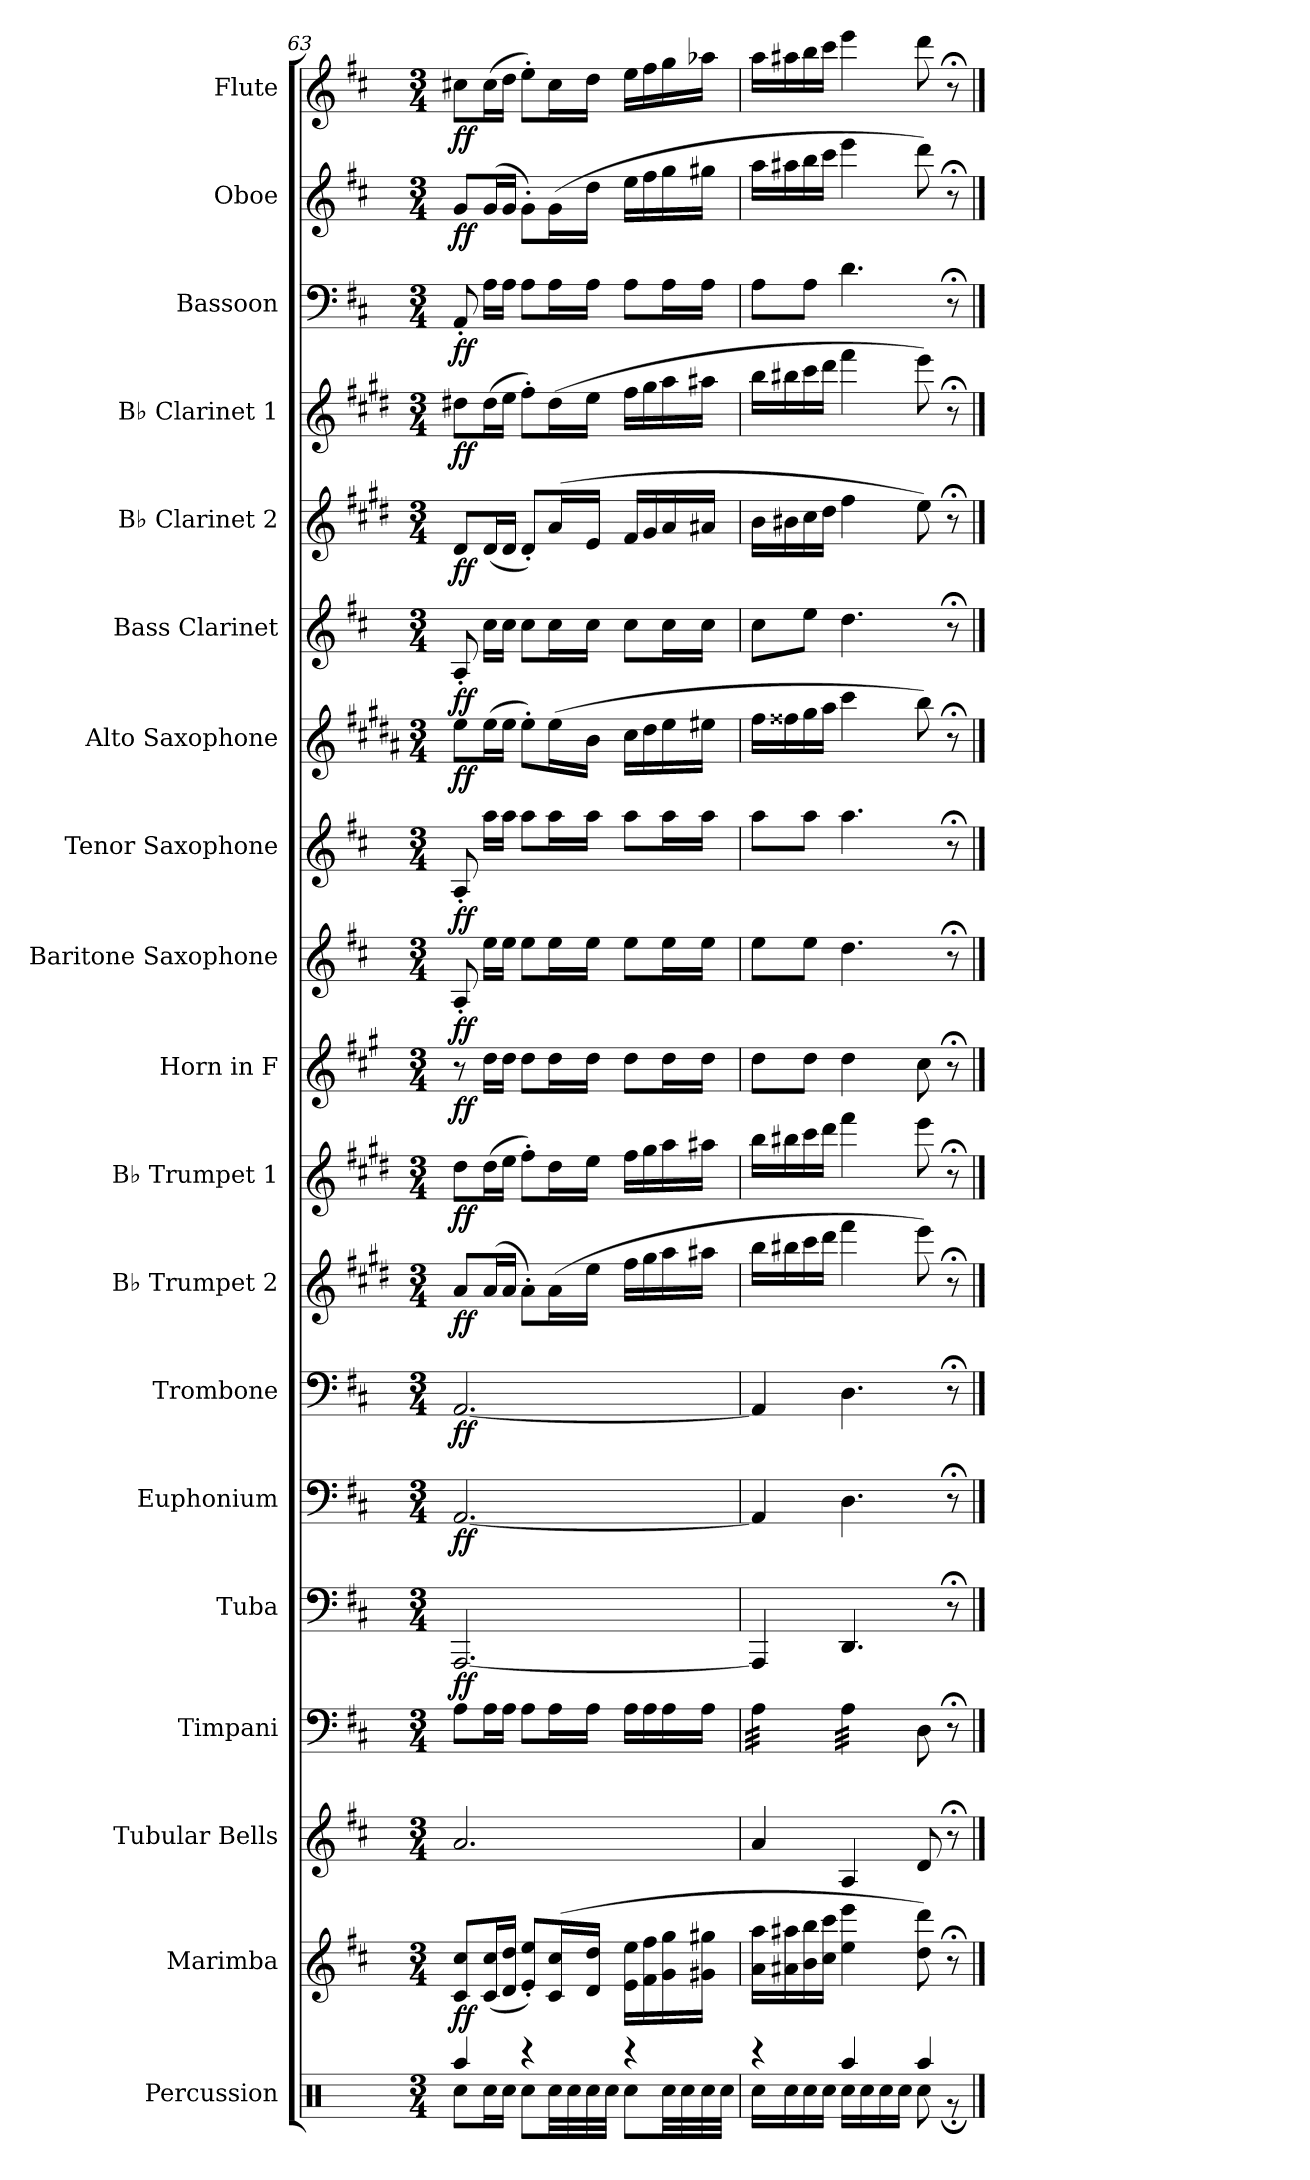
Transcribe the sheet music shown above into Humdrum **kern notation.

**kern	**kern	**dynam	**kern	**kern	**kern	**dynam	**kern	**dynam	**kern	**dynam	**kern	**dynam	**kern	**dynam	**kern	**dynam	**kern	**dynam	**kern	**dynam	**kern	**dynam	**kern	**dynam	**kern	**dynam	**kern	**dynam	**kern	**dynam	**kern	**dynam	**kern	**dynam
*part19	*part18	*part18	*part17	*part16	*part15	*part15	*part14	*part14	*part13	*part13	*part12	*part12	*part11	*part11	*part10	*part10	*part9	*part9	*part8	*part8	*part7	*part7	*part6	*part6	*part5	*part5	*part4	*part4	*part3	*part3	*part2	*part2	*part1	*part1
*staff19	*staff18	*staff18	*staff17	*staff16	*staff15	*staff15	*staff14	*staff14	*staff13	*staff13	*staff12	*staff12	*staff11	*staff11	*staff10	*staff10	*staff9	*staff9	*staff8	*staff8	*staff7	*staff7	*staff6	*staff6	*staff5	*staff5	*staff4	*staff4	*staff3	*staff3	*staff2	*staff2	*staff1	*staff1
*I"Percussion	*I"Marimba	*	*I"Tubular Bells	*I"Timpani	*I"Tuba	*	*I"Euphonium	*	*I"Trombone	*	*I"B♭ Trumpet 2	*	*I"B♭ Trumpet 1	*	*I"Horn in F	*	*I"Baritone Saxophone	*	*I"Tenor Saxophone	*	*I"Alto Saxophone	*	*I"Bass Clarinet	*	*I"B♭ Clarinet 2	*	*I"B♭ Clarinet 1	*	*I"Bassoon	*	*I"Oboe	*	*I"Flute	*
*I'Perc.	*I'Mrm.	*	*I'T.B.	*I'Timp.	*I'Tba.	*	*I'Euph.	*	*I'Tbn.	*	*I'B♭ Tpt. 2	*	*I'B♭ Tpt. 1	*	*	*	*I'Bar. Sax.	*	*I'T. Sax.	*	*I'A. Sax.	*	*I'B. Cl.	*	*I'B♭ Cl. 2	*	*I'B♭ Cl. 1	*	*I'Bsn.	*	*I'Ob.	*	*I'Fl.	*
!!LO:PB:g=z
*clefX	*clefG2	*	*clefG2	*clefF4	*clefF4	*	*clefF4	*	*clefF4	*	*clefG2	*	*clefG2	*	*clefG2	*	*clefG2	*	*clefG2	*	*clefG2	*	*clefG2	*	*clefG2	*	*clefG2	*	*clefF4	*	*clefG2	*	*clefG2	*
*	*	*	*	*	*	*	*	*	*	*	*ITrd1c2	*	*ITrd1c2	*	*ITrd4c7	*	*ITrd12c21	*	*ITrd8c14	*	*ITrd5c9	*	*ITrd8c14	*	*ITrd1c2	*	*ITrd1c2	*	*	*	*	*	*	*
*k[]	*k[f#c#]	*	*k[f#c#]	*k[f#c#]	*k[f#c#]	*	*k[f#c#]	*	*k[f#c#]	*	*k[f#c#]	*	*k[f#c#]	*	*k[f#c#]	*	*k[f#c#]	*	*k[f#c#]	*	*k[f#c#]	*	*k[f#c#]	*	*k[f#c#]	*	*k[f#c#]	*	*k[f#c#]	*	*k[f#c#]	*	*k[f#c#]	*
*M3/4	*M3/4	*	*M3/4	*M3/4	*M3/4	*	*M3/4	*	*M3/4	*	*M3/4	*	*M3/4	*	*M3/4	*	*M3/4	*	*M3/4	*	*M3/4	*	*M3/4	*	*M3/4	*	*M3/4	*	*M3/4	*	*M3/4	*	*M3/4	*
=63	=63	=63	=63	=63	=63	=63	=63	=63	=63	=63	=63	=63	=63	=63	=63	=63	=63	=63	=63	=63	=63	=63	=63	=63	=63	=63	=63	=63	=63	=63	=63	=63	=63	=63
*^	*	*	*	*	*	*	*	*	*	*	*	*	*	*	*	*	*	*	*	*	*	*	*	*	*	*	*	*	*	*	*	*	*	*
!	!	!	!LO:DY:b	!	!	!	!LO:DY:b	!	!LO:DY:b	!	!LO:DY:b	!	!LO:DY:b	!	!LO:DY:b	!	!LO:DY:b	!	!LO:DY:b	!	!LO:DY:b	!	!LO:DY:b	!	!LO:DY:b	!	!LO:DY:b	!	!LO:DY:b	!	!LO:DY:b	!	!LO:DY:b	!	!LO:DY:b
4Raa/	8Rcc\L	8c#/ 8cc#/L	ff	2.a/	8A\L	[2.AAA/	ff	[2.AA/	ff	[2.AA/	ff	8g/L	ff	8cc#\L	ff	8r	ff	8AA'/	ff	8AA'/	ff	8g\L	ff	8AA'/	ff	8c#/L	ff	8cc#X\L	ff	8AA'/	ff	8g/L	ff	8cc#X\L	ff
.	16Rcc\L	(<16c#/ 16cc#/L	.	.	16A\L	.	.	.	.	.	.	(>16g/L	.	(>16cc#\L	.	16g\LL	.	16e\LL	.	16a\LL	.	(>16g\L	.	16c#\LL	.	(<16c#/L	.	(>16cc#\L	.	16A\LL	.	(>16g/L	.	(>16cc#\L	.
.	16Rcc\JJ	16d/ 16dd/JJ	.	.	16A\JJ	.	.	.	.	.	.	16g/JJ	.	16dd\JJ	.	16g\JJ	.	16e\JJ	.	16a\JJ	.	16g\JJ	.	16c#\JJ	.	16c#/JJ	.	16dd\JJ	.	16A\JJ	.	16g/JJ	.	16dd\JJ	.
4r	8Rcc\L	8e/' 8ee/'L)	.	.	8A\L	.	.	.	.	.	.	8g'\L)	.	8ee'\L)	.	8g\L	.	8e\L	.	8a\L	.	8g'\L)	.	8c#\L	.	8c#'/L)	.	8ee'\L)	.	8A\L	.	8g'\L)	.	8ee'\L)	.
.	32Rcc\LL	(>16c#/ 16cc#/L	.	.	16A\L	.	.	.	.	.	.	(>16g\L	.	16cc#\L	.	16g\L	.	16e\L	.	16a\L	.	(>16g\L	.	16c#\L	.	(>16g/L	.	(>16cc#\L	.	16A\L	.	(>16g\L	.	16cc#\L	.
.	32Rcc\	.	.	.	.	.	.	.	.	.	.	.	.	.	.	.	.	.	.	.	.	.	.	.	.	.	.	.	.	.	.	.	.	.	.
.	32Rcc\	16d/ 16dd/JJ	.	.	16A\JJ	.	.	.	.	.	.	16dd\JJ	.	16dd\JJ	.	16g\JJ	.	16e\JJ	.	16a\JJ	.	16d\JJ	.	16c#\JJ	.	16d/JJ	.	16dd\JJ	.	16A\JJ	.	16dd\JJ	.	16dd\JJ	.
.	32Rcc\JJJ	.	.	.	.	.	.	.	.	.	.	.	.	.	.	.	.	.	.	.	.	.	.	.	.	.	.	.	.	.	.	.	.	.	.
4r	8Rcc\L	16e\ 16ee\LL	.	.	16A\LL	.	.	.	.	.	.	16ee\LL	.	16ee\LL	.	8g\L	.	8e\L	.	8a\L	.	16e\LL	.	8c#\L	.	16e/LL	.	16ee\LL	.	8A\L	.	16ee\LL	.	16ee\LL	.
.	.	16f#\ 16ff#\	.	.	16A\	.	.	.	.	.	.	16ff#\	.	16ff#\	.	.	.	.	.	.	.	16f#\	.	.	.	16f#/	.	16ff#\	.	.	.	16ff#\	.	16ff#\	.
.	32Rcc\LL	16g\ 16gg\	.	.	16A\	.	.	.	.	.	.	16gg\	.	16gg\	.	16g\L	.	16e\L	.	16a\L	.	16g\	.	16c#\L	.	16g/	.	16gg\	.	16A\L	.	16gg\	.	16gg\	.
.	32Rcc\	.	.	.	.	.	.	.	.	.	.	.	.	.	.	.	.	.	.	.	.	.	.	.	.	.	.	.	.	.	.	.	.	.	.
.	32Rcc\	16g#X\ 16gg#X\JJ	.	.	16A\JJ	.	.	.	.	.	.	16gg#X\JJ	.	16gg#X\JJ	.	16g\JJ	.	16e\JJ	.	16a\JJ	.	16g#X\JJ	.	16c#\JJ	.	16g#X/JJ	.	16gg#X\JJ	.	16A\JJ	.	16gg#X\JJ	.	16aa-X\JJ	.
.	32Rcc\JJJ	.	.	.	.	.	.	.	.	.	.	.	.	.	.	.	.	.	.	.	.	.	.	.	.	.	.	.	.	.	.	.	.	.	.
=64	=64	=64	=64	=64	=64	=64	=64	=64	=64	=64	=64	=64	=64	=64	=64	=64	=64	=64	=64	=64	=64	=64	=64	=64	=64	=64	=64	=64	=64	=64	=64	=64	=64	=64	=64
*tremolo	*	*	*	*	*	*	*	*	*	*	*	*	*	*	*	*	*	*	*	*	*	*	*	*	*	*	*	*	*	*	*	*	*	*	*
*	*	*	*	*	*tremolo	*	*	*	*	*	*	*	*	*	*	*	*	*	*	*	*	*	*	*	*	*	*	*	*	*	*	*	*	*	*
4r	16Rcc\LL	16a\ 16aa\LL	.	4a/	32A\LLL	4AAA/]	.	4AA/]	.	4AA/]	.	16aa\LL	.	16aa\LL	.	8g\L	.	8e\L	.	8a\L	.	16a\LL	.	8c#\L	.	16a\LL	.	16aa\LL	.	8A\L	.	16aa\LL	.	16aa\LL	.
.	.	.	.	.	32A\	.	.	.	.	.	.	.	.	.	.	.	.	.	.	.	.	.	.	.	.	.	.	.	.	.	.	.	.	.	.
.	16Rcc\	16a#X\ 16aa#X\	.	.	32A\	.	.	.	.	.	.	16aa#X\	.	16aa#X\	.	.	.	.	.	.	.	16a#X\	.	.	.	16a#X\	.	16aa#X\	.	.	.	16aa#X\	.	16aa#X\	.
.	.	.	.	.	32A\	.	.	.	.	.	.	.	.	.	.	.	.	.	.	.	.	.	.	.	.	.	.	.	.	.	.	.	.	.	.
.	16Rcc\	16b\ 16bb\	.	.	32A\	.	.	.	.	.	.	16bb\	.	16bb\	.	8g\J	.	8e\J	.	8a\J	.	16b\	.	8e\J	.	16b\	.	16bb\	.	8A\J	.	16bb\	.	16bb\	.
.	.	.	.	.	32A\	.	.	.	.	.	.	.	.	.	.	.	.	.	.	.	.	.	.	.	.	.	.	.	.	.	.	.	.	.	.
.	16Rcc\JJ	16cc#\ 16ccc#\JJ	.	.	32A\	.	.	.	.	.	.	16ccc#\JJ	.	16ccc#\JJ	.	.	.	.	.	.	.	16cc#\JJ	.	.	.	16cc#\JJ	.	16ccc#\JJ	.	.	.	16ccc#\JJ	.	16ccc#\JJ	.
.	.	.	.	.	32A\JJJ	.	.	.	.	.	.	.	.	.	.	.	.	.	.	.	.	.	.	.	.	.	.	.	.	.	.	.	.	.	.
4Raa/	16Rcc\LL	4ee\ 4eee\	.	4A/	32A\LLL	4.DD/	.	4.D\	.	4.D\	.	4eee\	.	4eee\	.	4g\	.	4.d\	.	4.a\	.	4ee\	.	4.d\	.	4ee\	.	4eee\	.	4.d\	.	4eee\	.	4eee\	.
.	.	.	.	.	32A\	.	.	.	.	.	.	.	.	.	.	.	.	.	.	.	.	.	.	.	.	.	.	.	.	.	.	.	.	.	.
.	16Rcc\	.	.	.	32A\	.	.	.	.	.	.	.	.	.	.	.	.	.	.	.	.	.	.	.	.	.	.	.	.	.	.	.	.	.	.
.	.	.	.	.	32A\	.	.	.	.	.	.	.	.	.	.	.	.	.	.	.	.	.	.	.	.	.	.	.	.	.	.	.	.	.	.
.	16Rcc\	.	.	.	32A\	.	.	.	.	.	.	.	.	.	.	.	.	.	.	.	.	.	.	.	.	.	.	.	.	.	.	.	.	.	.
.	.	.	.	.	32A\	.	.	.	.	.	.	.	.	.	.	.	.	.	.	.	.	.	.	.	.	.	.	.	.	.	.	.	.	.	.
.	16Rcc\JJ	.	.	.	32A\	.	.	.	.	.	.	.	.	.	.	.	.	.	.	.	.	.	.	.	.	.	.	.	.	.	.	.	.	.	.
*Xtremolo	*	*	*	*	*	*	*	*	*	*	*	*	*	*	*	*	*	*	*	*	*	*	*	*	*	*	*	*	*	*	*	*	*	*	*
.	.	.	.	.	32A\JJJ	.	.	.	.	.	.	.	.	.	.	.	.	.	.	.	.	.	.	.	.	.	.	.	.	.	.	.	.	.	.
*	*	*	*	*	*Xtremolo	*	*	*	*	*	*	*	*	*	*	*	*	*	*	*	*	*	*	*	*	*	*	*	*	*	*	*	*	*	*
4Raa/	8Rcc\	8dd\ 8ddd\)	.	8d/	8D\	.	.	.	.	.	.	8ddd\)	.	8ddd\	.	8f#\	.	.	.	.	.	8dd\)	.	.	.	8dd\)	.	8ddd\)	.	.	.	8ddd\)	.	8ddd\	.
.	8r;	8r;<	.	8r;<	8r;<	8r;<	.	8r;<	.	8r;<	.	8r;<	.	8r;<	.	8r;<	.	8r;<	.	8r;<	.	8r;<	.	8r;<	.	8r;<	.	8r;<	.	8r;<	.	8r;<	.	8r;<	.
*v	*v	*	*	*	*	*	*	*	*	*	*	*	*	*	*	*	*	*	*	*	*	*	*	*	*	*	*	*	*	*	*	*	*	*	*
==	==	==	==	==	==	==	==	==	==	==	==	==	==	==	==	==	==	==	==	==	==	==	==	==	==	==	==	==	==	==	==	==	==	==
*-	*-	*-	*-	*-	*-	*-	*-	*-	*-	*-	*-	*-	*-	*-	*-	*-	*-	*-	*-	*-	*-	*-	*-	*-	*-	*-	*-	*-	*-	*-	*-	*-	*-	*-
